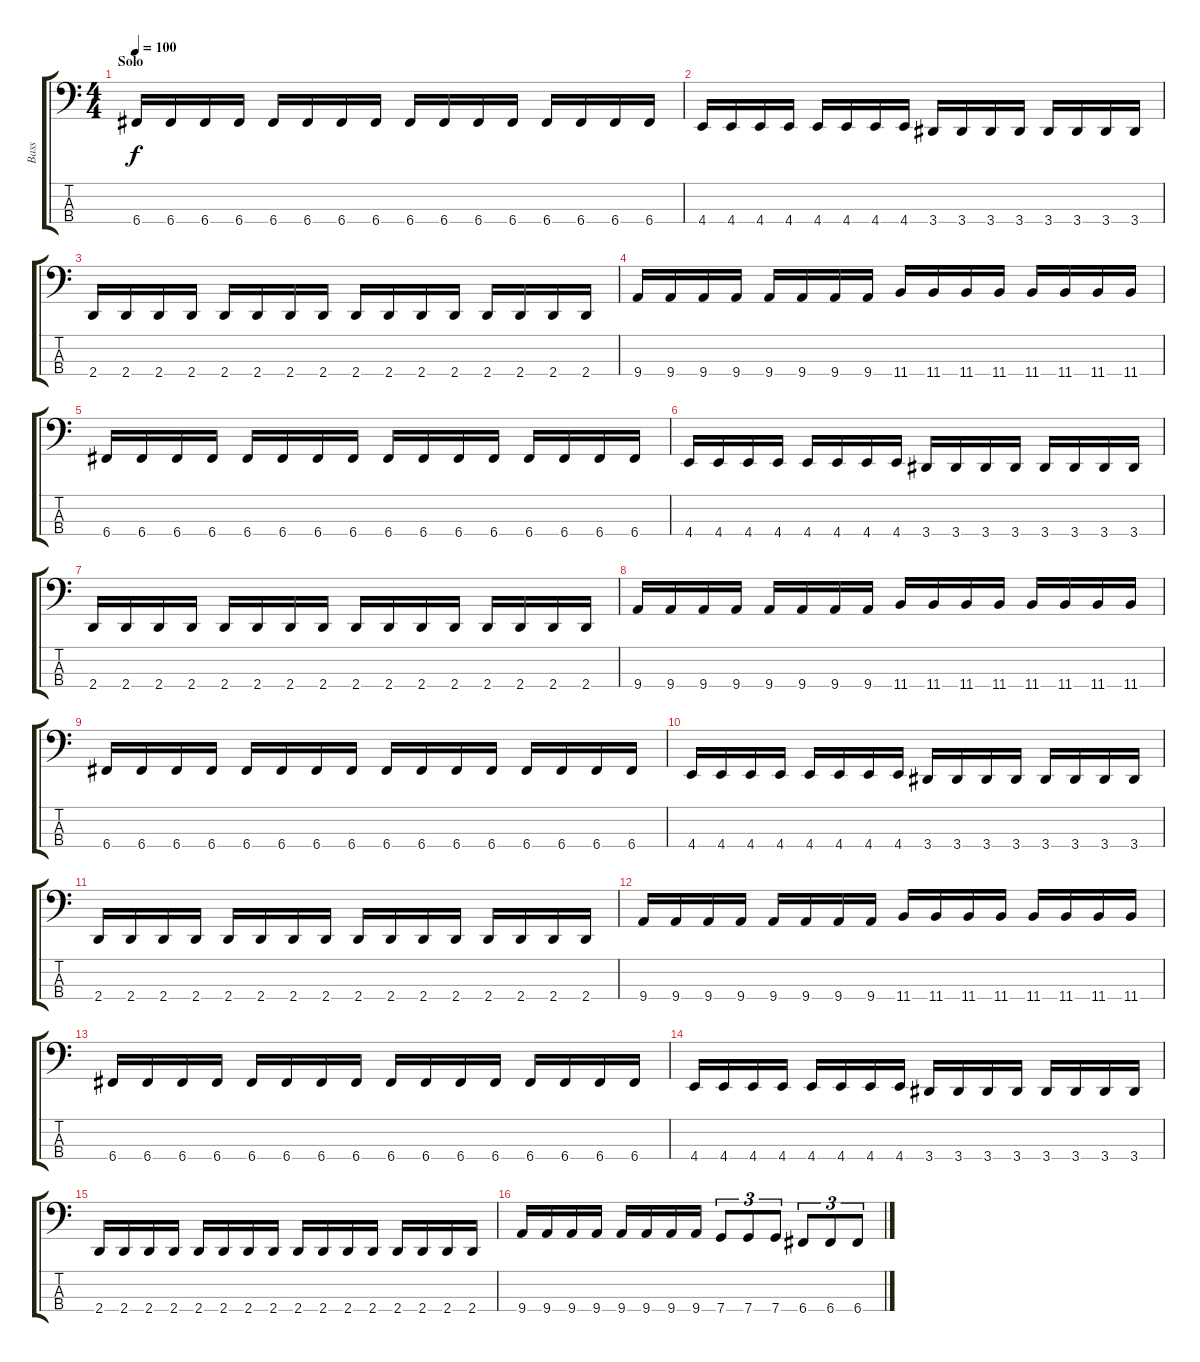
\track ("Bass" "Bass") {instrument electricbasspick}
\staff {score tabs}
\tuning (F2 C2 G1 C1) {hide}
\ts (4 4)
\section ("" "Solo")
\tempo 100
\clef f4
\ks c
6.4.16{dy f} 6.4.16 6.4.16 6.4.16 6.4.16 6.4.16 6.4.16 6.4.16 6.4.16 6.4.16 6.4.16 6.4.16 6.4.16 6.4.16 6.4.16 6.4.16 |
4.4.16 4.4.16 4.4.16 4.4.16 4.4.16 4.4.16 4.4.16 4.4.16 3.4.16 3.4.16 3.4.16 3.4.16 3.4.16 3.4.16 3.4.16 3.4.16 |
2.4.16 2.4.16 2.4.16 2.4.16 2.4.16 2.4.16 2.4.16 2.4.16 2.4.16 2.4.16 2.4.16 2.4.16 2.4.16 2.4.16 2.4.16 2.4.16 |
9.4.16 9.4.16 9.4.16 9.4.16 9.4.16 9.4.16 9.4.16 9.4.16 11.4.16 11.4.16 11.4.16 11.4.16 11.4.16 11.4.16 11.4.16 11.4.16 |
6.4.16 6.4.16 6.4.16 6.4.16 6.4.16 6.4.16 6.4.16 6.4.16 6.4.16 6.4.16 6.4.16 6.4.16 6.4.16 6.4.16 6.4.16 6.4.16 |
4.4.16 4.4.16 4.4.16 4.4.16 4.4.16 4.4.16 4.4.16 4.4.16 3.4.16 3.4.16 3.4.16 3.4.16 3.4.16 3.4.16 3.4.16 3.4.16 |
2.4.16 2.4.16 2.4.16 2.4.16 2.4.16 2.4.16 2.4.16 2.4.16 2.4.16 2.4.16 2.4.16 2.4.16 2.4.16 2.4.16 2.4.16 2.4.16 |
9.4.16 9.4.16 9.4.16 9.4.16 9.4.16 9.4.16 9.4.16 9.4.16 11.4.16 11.4.16 11.4.16 11.4.16 11.4.16 11.4.16 11.4.16 11.4.16 |
6.4.16 6.4.16 6.4.16 6.4.16 6.4.16 6.4.16 6.4.16 6.4.16 6.4.16 6.4.16 6.4.16 6.4.16 6.4.16 6.4.16 6.4.16 6.4.16 |
4.4.16 4.4.16 4.4.16 4.4.16 4.4.16 4.4.16 4.4.16 4.4.16 3.4.16 3.4.16 3.4.16 3.4.16 3.4.16 3.4.16 3.4.16 3.4.16 |
2.4.16 2.4.16 2.4.16 2.4.16 2.4.16 2.4.16 2.4.16 2.4.16 2.4.16 2.4.16 2.4.16 2.4.16 2.4.16 2.4.16 2.4.16 2.4.16 |
9.4.16 9.4.16 9.4.16 9.4.16 9.4.16 9.4.16 9.4.16 9.4.16 11.4.16 11.4.16 11.4.16 11.4.16 11.4.16 11.4.16 11.4.16 11.4.16 |
6.4.16 6.4.16 6.4.16 6.4.16 6.4.16 6.4.16 6.4.16 6.4.16 6.4.16 6.4.16 6.4.16 6.4.16 6.4.16 6.4.16 6.4.16 6.4.16 |
4.4.16 4.4.16 4.4.16 4.4.16 4.4.16 4.4.16 4.4.16 4.4.16 3.4.16 3.4.16 3.4.16 3.4.16 3.4.16 3.4.16 3.4.16 3.4.16 |
2.4.16 2.4.16 2.4.16 2.4.16 2.4.16 2.4.16 2.4.16 2.4.16 2.4.16 2.4.16 2.4.16 2.4.16 2.4.16 2.4.16 2.4.16 2.4.16 |
9.4.16 9.4.16 9.4.16 9.4.16 9.4.16 9.4.16 9.4.16 9.4.16 7.4.8{tu (3 2)} 7.4.8{tu (3 2)} 7.4.8{tu (3 2)} 6.4.8{tu (3 2)} 6.4.8{tu (3 2)} 6.4.8{tu (3 2)}
